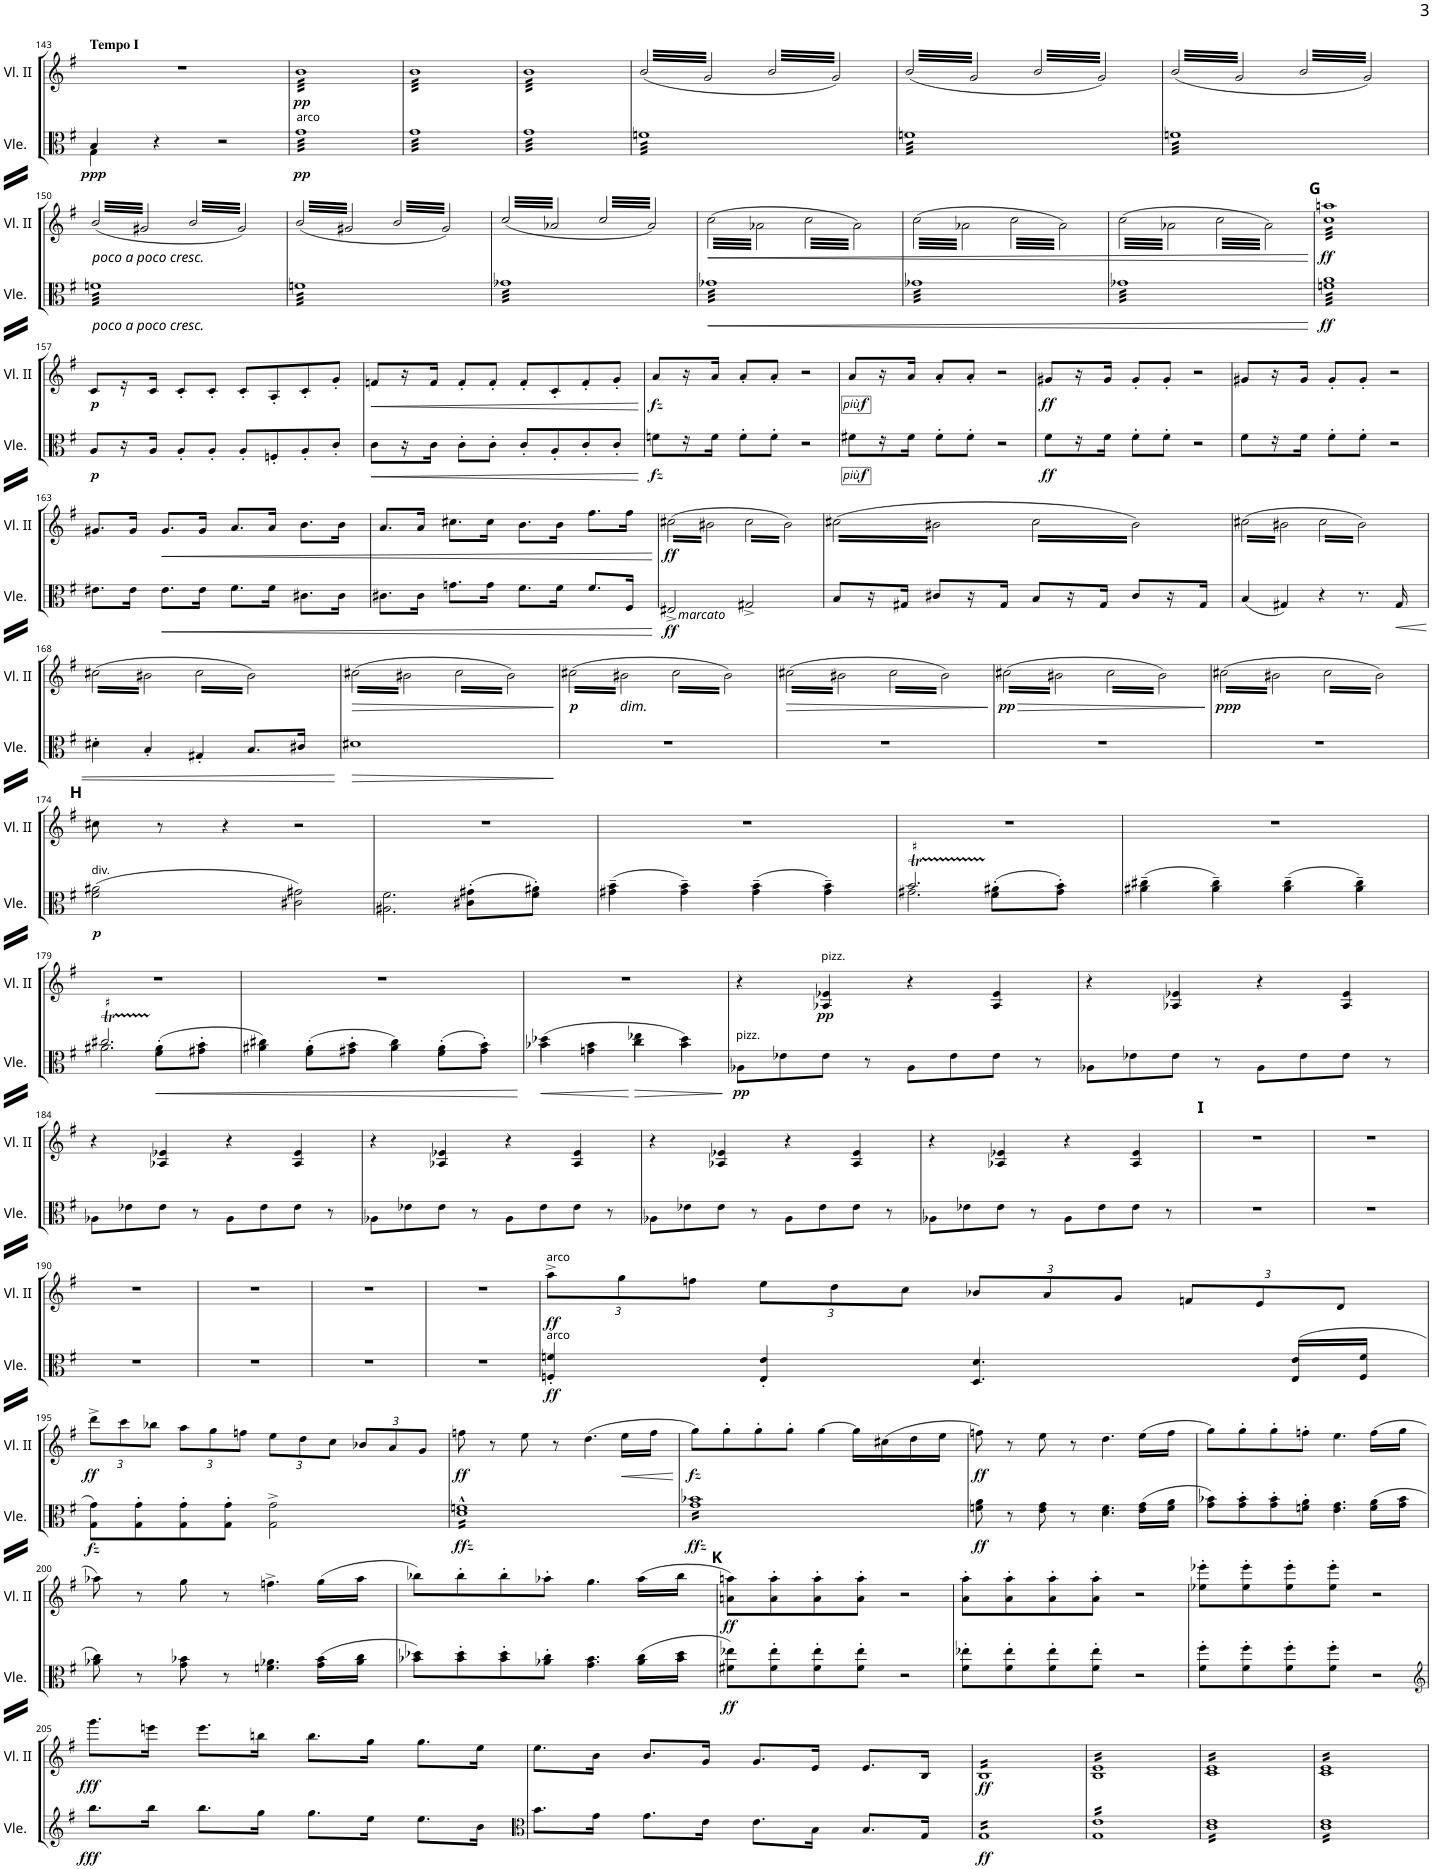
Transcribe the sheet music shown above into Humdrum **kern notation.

**kern	**dynam	**kern	**dynam
*part2	*part2	*part1	*part1
*staff2	*staff2	*staff1	*staff1
*I"Viole	*	*I"Violini II	*
*I'Vle.	*	*I'Vl. II	*
!!LO:PB:g=z
*clefC3	*	*clefG2	*
*k[f#]	*	*k[f#]	*
*M4/4	*	*M4/4	*
*met(c)	*	*met(c)	*
=143	=143	=143	=143
*^	*	*	*
!	!	!LO:DY:b	!	!
4B/	4G\	ppp	1r	.
4r	4ryy	.	.	.
2r	2ryy	.	.	.
=144	=144	=144	=144	=144
!LO:TX:a:t=arco	!	!	!	!
!	!	!LO:DY:b	!	!LO:DY:b
*v	*v	*	*	*
*tremolo	*	*	*
*	*	*tremolo	*
32gLLL	pp	32bLLL	pp
32g	.	32b	.
32g	.	32b	.
32g	.	32b	.
32g	.	32b	.
32g	.	32b	.
32g	.	32b	.
32g	.	32b	.
32g	.	32b	.
32g	.	32b	.
32g	.	32b	.
32g	.	32b	.
32g	.	32b	.
32g	.	32b	.
32g	.	32b	.
32g	.	32b	.
32g	.	32b	.
32g	.	32b	.
32g	.	32b	.
32g	.	32b	.
32g	.	32b	.
32g	.	32b	.
32g	.	32b	.
32g	.	32b	.
32g	.	32b	.
32g	.	32b	.
32g	.	32b	.
32g	.	32b	.
32g	.	32b	.
32g	.	32b	.
32g	.	32b	.
32gJJJ	.	32bJJJ	.
=145	=145	=145	=145
32gLLL	.	32bLLL	.
32g	.	32b	.
32g	.	32b	.
32g	.	32b	.
32g	.	32b	.
32g	.	32b	.
32g	.	32b	.
32g	.	32b	.
32g	.	32b	.
32g	.	32b	.
32g	.	32b	.
32g	.	32b	.
32g	.	32b	.
32g	.	32b	.
32g	.	32b	.
32g	.	32b	.
32g	.	32b	.
32g	.	32b	.
32g	.	32b	.
32g	.	32b	.
32g	.	32b	.
32g	.	32b	.
32g	.	32b	.
32g	.	32b	.
32g	.	32b	.
32g	.	32b	.
32g	.	32b	.
32g	.	32b	.
32g	.	32b	.
32g	.	32b	.
32g	.	32b	.
32gJJJ	.	32bJJJ	.
=146	=146	=146	=146
32gLLL	.	32bLLL	.
32g	.	32b	.
32g	.	32b	.
32g	.	32b	.
32g	.	32b	.
32g	.	32b	.
32g	.	32b	.
32g	.	32b	.
32g	.	32b	.
32g	.	32b	.
32g	.	32b	.
32g	.	32b	.
32g	.	32b	.
32g	.	32b	.
32g	.	32b	.
32g	.	32b	.
32g	.	32b	.
32g	.	32b	.
32g	.	32b	.
32g	.	32b	.
32g	.	32b	.
32g	.	32b	.
32g	.	32b	.
32g	.	32b	.
32g	.	32b	.
32g	.	32b	.
32g	.	32b	.
32g	.	32b	.
32g	.	32b	.
32g	.	32b	.
32g	.	32b	.
32gJJJ	.	32bJJJ	.
=147	=147	=147	=147
32fnLLL	.	(64b/LLLL	.
.	.	64g/	.
32fn	.	64b/	.
.	.	64g/	.
32fn	.	64b/	.
.	.	64g/	.
32fn	.	64b/	.
.	.	64g/	.
32fn	.	64b/	.
.	.	64g/	.
32fn	.	64b/	.
.	.	64g/	.
32fn	.	64b/	.
.	.	64g/	.
32fn	.	64b/	.
.	.	64g/	.
32fn	.	64b/	.
.	.	64g/	.
32fn	.	64b/	.
.	.	64g/	.
32fn	.	64b/	.
.	.	64g/	.
32fn	.	64b/	.
.	.	64g/	.
32fn	.	64b/	.
.	.	64g/	.
32fn	.	64b/	.
.	.	64g/	.
32fn	.	64b/	.
.	.	64g/	.
32fn	.	64b/	.
.	.	64g/JJJJ	.
32fn	.	64b/LLLL	.
.	.	64g/)	.
32fn	.	64b/	.
.	.	64g/)	.
32fn	.	64b/	.
.	.	64g/)	.
32fn	.	64b/	.
.	.	64g/)	.
32fn	.	64b/	.
.	.	64g/)	.
32fn	.	64b/	.
.	.	64g/)	.
32fn	.	64b/	.
.	.	64g/)	.
32fn	.	64b/	.
.	.	64g/)	.
32fn	.	64b/	.
.	.	64g/)	.
32fn	.	64b/	.
.	.	64g/)	.
32fn	.	64b/	.
.	.	64g/)	.
32fn	.	64b/	.
.	.	64g/)	.
32fn	.	64b/	.
.	.	64g/)	.
32fn	.	64b/	.
.	.	64g/)	.
32fn	.	64b/	.
.	.	64g/)	.
32fnJJJ	.	64b/	.
.	.	64g/)JJJJ	.
=148	=148	=148	=148
32fnLLL	.	(64b/LLLL	.
.	.	64g/	.
32fn	.	64b/	.
.	.	64g/	.
32fn	.	64b/	.
.	.	64g/	.
32fn	.	64b/	.
.	.	64g/	.
32fn	.	64b/	.
.	.	64g/	.
32fn	.	64b/	.
.	.	64g/	.
32fn	.	64b/	.
.	.	64g/	.
32fn	.	64b/	.
.	.	64g/	.
32fn	.	64b/	.
.	.	64g/	.
32fn	.	64b/	.
.	.	64g/	.
32fn	.	64b/	.
.	.	64g/	.
32fn	.	64b/	.
.	.	64g/	.
32fn	.	64b/	.
.	.	64g/	.
32fn	.	64b/	.
.	.	64g/	.
32fn	.	64b/	.
.	.	64g/	.
32fn	.	64b/	.
.	.	64g/JJJJ	.
32fn	.	64b/LLLL	.
.	.	64g/)	.
32fn	.	64b/	.
.	.	64g/)	.
32fn	.	64b/	.
.	.	64g/)	.
32fn	.	64b/	.
.	.	64g/)	.
32fn	.	64b/	.
.	.	64g/)	.
32fn	.	64b/	.
.	.	64g/)	.
32fn	.	64b/	.
.	.	64g/)	.
32fn	.	64b/	.
.	.	64g/)	.
32fn	.	64b/	.
.	.	64g/)	.
32fn	.	64b/	.
.	.	64g/)	.
32fn	.	64b/	.
.	.	64g/)	.
32fn	.	64b/	.
.	.	64g/)	.
32fn	.	64b/	.
.	.	64g/)	.
32fn	.	64b/	.
.	.	64g/)	.
32fn	.	64b/	.
.	.	64g/)	.
32fnJJJ	.	64b/	.
.	.	64g/)JJJJ	.
=149	=149	=149	=149
32fnLLL	.	(64b/LLLL	.
.	.	64g/	.
32fn	.	64b/	.
.	.	64g/	.
32fn	.	64b/	.
.	.	64g/	.
32fn	.	64b/	.
.	.	64g/	.
32fn	.	64b/	.
.	.	64g/	.
32fn	.	64b/	.
.	.	64g/	.
32fn	.	64b/	.
.	.	64g/	.
32fn	.	64b/	.
.	.	64g/	.
32fn	.	64b/	.
.	.	64g/	.
32fn	.	64b/	.
.	.	64g/	.
32fn	.	64b/	.
.	.	64g/	.
32fn	.	64b/	.
.	.	64g/	.
32fn	.	64b/	.
.	.	64g/	.
32fn	.	64b/	.
.	.	64g/	.
32fn	.	64b/	.
.	.	64g/	.
32fn	.	64b/	.
.	.	64g/JJJJ	.
32fn	.	64b/LLLL	.
.	.	64g/)	.
32fn	.	64b/	.
.	.	64g/)	.
32fn	.	64b/	.
.	.	64g/)	.
32fn	.	64b/	.
.	.	64g/)	.
32fn	.	64b/	.
.	.	64g/)	.
32fn	.	64b/	.
.	.	64g/)	.
32fn	.	64b/	.
.	.	64g/)	.
32fn	.	64b/	.
.	.	64g/)	.
32fn	.	64b/	.
.	.	64g/)	.
32fn	.	64b/	.
.	.	64g/)	.
32fn	.	64b/	.
.	.	64g/)	.
32fn	.	64b/	.
.	.	64g/)	.
32fn	.	64b/	.
.	.	64g/)	.
32fn	.	64b/	.
.	.	64g/)	.
32fn	.	64b/	.
.	.	64g/)	.
32fnJJJ	.	64b/	.
.	.	64g/)JJJJ	.
!!LO:LB:g=z
=150	=150	=150	=150
!	!	!LO:TX:b:i:t=poco a poco cresc.	!
!LO:TX:b:i:t=poco a poco cresc.	!	!	!
32fnLLL	.	(64b/LLLL	.
.	.	64g#X/	.
32fn	.	64b/	.
.	.	64g#X/	.
32fn	.	64b/	.
.	.	64g#X/	.
32fn	.	64b/	.
.	.	64g#X/	.
32fn	.	64b/	.
.	.	64g#X/	.
32fn	.	64b/	.
.	.	64g#X/	.
32fn	.	64b/	.
.	.	64g#X/	.
32fn	.	64b/	.
.	.	64g#X/	.
32fn	.	64b/	.
.	.	64g#X/	.
32fn	.	64b/	.
.	.	64g#X/	.
32fn	.	64b/	.
.	.	64g#X/	.
32fn	.	64b/	.
.	.	64g#X/	.
32fn	.	64b/	.
.	.	64g#X/	.
32fn	.	64b/	.
.	.	64g#X/	.
32fn	.	64b/	.
.	.	64g#X/	.
32fn	.	64b/	.
.	.	64g#X/JJJJ	.
32fn	.	64b/LLLL	.
.	.	64g#/)	.
32fn	.	64b/	.
.	.	64g#/)	.
32fn	.	64b/	.
.	.	64g#/)	.
32fn	.	64b/	.
.	.	64g#/)	.
32fn	.	64b/	.
.	.	64g#/)	.
32fn	.	64b/	.
.	.	64g#/)	.
32fn	.	64b/	.
.	.	64g#/)	.
32fn	.	64b/	.
.	.	64g#/)	.
32fn	.	64b/	.
.	.	64g#/)	.
32fn	.	64b/	.
.	.	64g#/)	.
32fn	.	64b/	.
.	.	64g#/)	.
32fn	.	64b/	.
.	.	64g#/)	.
32fn	.	64b/	.
.	.	64g#/)	.
32fn	.	64b/	.
.	.	64g#/)	.
32fn	.	64b/	.
.	.	64g#/)	.
32fnJJJ	.	64b/	.
.	.	64g#/)JJJJ	.
=151	=151	=151	=151
32fnLLL	.	(64b/LLLL	.
.	.	64g#X/	.
32fn	.	64b/	.
.	.	64g#X/	.
32fn	.	64b/	.
.	.	64g#X/	.
32fn	.	64b/	.
.	.	64g#X/	.
32fn	.	64b/	.
.	.	64g#X/	.
32fn	.	64b/	.
.	.	64g#X/	.
32fn	.	64b/	.
.	.	64g#X/	.
32fn	.	64b/	.
.	.	64g#X/	.
32fn	.	64b/	.
.	.	64g#X/	.
32fn	.	64b/	.
.	.	64g#X/	.
32fn	.	64b/	.
.	.	64g#X/	.
32fn	.	64b/	.
.	.	64g#X/	.
32fn	.	64b/	.
.	.	64g#X/	.
32fn	.	64b/	.
.	.	64g#X/	.
32fn	.	64b/	.
.	.	64g#X/	.
32fn	.	64b/	.
.	.	64g#X/JJJJ	.
32fn	.	64b/LLLL	.
.	.	64g#/)	.
32fn	.	64b/	.
.	.	64g#/)	.
32fn	.	64b/	.
.	.	64g#/)	.
32fn	.	64b/	.
.	.	64g#/)	.
32fn	.	64b/	.
.	.	64g#/)	.
32fn	.	64b/	.
.	.	64g#/)	.
32fn	.	64b/	.
.	.	64g#/)	.
32fn	.	64b/	.
.	.	64g#/)	.
32fn	.	64b/	.
.	.	64g#/)	.
32fn	.	64b/	.
.	.	64g#/)	.
32fn	.	64b/	.
.	.	64g#/)	.
32fn	.	64b/	.
.	.	64g#/)	.
32fn	.	64b/	.
.	.	64g#/)	.
32fn	.	64b/	.
.	.	64g#/)	.
32fn	.	64b/	.
.	.	64g#/)	.
32fnJJJ	.	64b/	.
.	.	64g#/)JJJJ	.
=152	=152	=152	=152
32g-XLLL	.	(64cc/LLLL	.
.	.	64a-X/	.
32g-X	.	64cc/	.
.	.	64a-X/	.
32g-X	.	64cc/	.
.	.	64a-X/	.
32g-X	.	64cc/	.
.	.	64a-X/	.
32g-X	.	64cc/	.
.	.	64a-X/	.
32g-X	.	64cc/	.
.	.	64a-X/	.
32g-X	.	64cc/	.
.	.	64a-X/	.
32g-X	.	64cc/	.
.	.	64a-X/	.
32g-X	.	64cc/	.
.	.	64a-X/	.
32g-X	.	64cc/	.
.	.	64a-X/	.
32g-X	.	64cc/	.
.	.	64a-X/	.
32g-X	.	64cc/	.
.	.	64a-X/	.
32g-X	.	64cc/	.
.	.	64a-X/	.
32g-X	.	64cc/	.
.	.	64a-X/	.
32g-X	.	64cc/	.
.	.	64a-X/	.
32g-X	.	64cc/	.
.	.	64a-X/JJJJ	.
32g-X	.	64cc/LLLL	.
.	.	64a-/)	.
32g-X	.	64cc/	.
.	.	64a-/)	.
32g-X	.	64cc/	.
.	.	64a-/)	.
32g-X	.	64cc/	.
.	.	64a-/)	.
32g-X	.	64cc/	.
.	.	64a-/)	.
32g-X	.	64cc/	.
.	.	64a-/)	.
32g-X	.	64cc/	.
.	.	64a-/)	.
32g-X	.	64cc/	.
.	.	64a-/)	.
32g-X	.	64cc/	.
.	.	64a-/)	.
32g-X	.	64cc/	.
.	.	64a-/)	.
32g-X	.	64cc/	.
.	.	64a-/)	.
32g-X	.	64cc/	.
.	.	64a-/)	.
32g-X	.	64cc/	.
.	.	64a-/)	.
32g-X	.	64cc/	.
.	.	64a-/)	.
32g-X	.	64cc/	.
.	.	64a-/)	.
32g-XJJJ	.	64cc/	.
.	.	64a-/)JJJJ	.
=153	=153	=153	=153
!	!LO:HP:b	!	!LO:HP:b
32g-XLLL	<	(64cc\LLLL	<
.	.	64a-X\	.
32g-X	.	64cc\	.
.	.	64a-X\	.
32g-X	.	64cc\	.
.	.	64a-X\	.
32g-X	.	64cc\	.
.	.	64a-X\	.
32g-X	.	64cc\	.
.	.	64a-X\	.
32g-X	.	64cc\	.
.	.	64a-X\	.
32g-X	.	64cc\	.
.	.	64a-X\	.
32g-X	.	64cc\	.
.	.	64a-X\	.
32g-X	.	64cc\	.
.	.	64a-X\	.
32g-X	.	64cc\	.
.	.	64a-X\	.
32g-X	.	64cc\	.
.	.	64a-X\	.
32g-X	.	64cc\	.
.	.	64a-X\	.
32g-X	.	64cc\	.
.	.	64a-X\	.
32g-X	.	64cc\	.
.	.	64a-X\	.
32g-X	.	64cc\	.
.	.	64a-X\	.
32g-X	.	64cc\	.
.	.	64a-X\JJJJ	.
32g-X	.	64cc\LLLL	.
.	.	64a-\)	.
32g-X	.	64cc\	.
.	.	64a-\)	.
32g-X	.	64cc\	.
.	.	64a-\)	.
32g-X	.	64cc\	.
.	.	64a-\)	.
32g-X	.	64cc\	.
.	.	64a-\)	.
32g-X	.	64cc\	.
.	.	64a-\)	.
32g-X	.	64cc\	.
.	.	64a-\)	.
32g-X	.	64cc\	.
.	.	64a-\)	.
32g-X	.	64cc\	.
.	.	64a-\)	.
32g-X	.	64cc\	.
.	.	64a-\)	.
32g-X	.	64cc\	.
.	.	64a-\)	.
32g-X	.	64cc\	.
.	.	64a-\)	.
32g-X	.	64cc\	.
.	.	64a-\)	.
32g-X	.	64cc\	.
.	.	64a-\)	.
32g-X	.	64cc\	.
.	.	64a-\)	.
32g-XJJJ	.	64cc\	.
.	.	64a-\)JJJJ	.
=154	=154	=154	=154
32g-XLLL	.	(64cc\LLLL	.
.	.	64a-X\	.
32g-X	.	64cc\	.
.	.	64a-X\	.
32g-X	.	64cc\	.
.	.	64a-X\	.
32g-X	.	64cc\	.
.	.	64a-X\	.
32g-X	.	64cc\	.
.	.	64a-X\	.
32g-X	.	64cc\	.
.	.	64a-X\	.
32g-X	.	64cc\	.
.	.	64a-X\	.
32g-X	.	64cc\	.
.	.	64a-X\	.
32g-X	.	64cc\	.
.	.	64a-X\	.
32g-X	.	64cc\	.
.	.	64a-X\	.
32g-X	.	64cc\	.
.	.	64a-X\	.
32g-X	.	64cc\	.
.	.	64a-X\	.
32g-X	.	64cc\	.
.	.	64a-X\	.
32g-X	.	64cc\	.
.	.	64a-X\	.
32g-X	.	64cc\	.
.	.	64a-X\	.
32g-X	.	64cc\	.
.	.	64a-X\JJJJ	.
32g-X	.	64cc\LLLL	.
.	.	64a-\)	.
32g-X	.	64cc\	.
.	.	64a-\)	.
32g-X	.	64cc\	.
.	.	64a-\)	.
32g-X	.	64cc\	.
.	.	64a-\)	.
32g-X	.	64cc\	.
.	.	64a-\)	.
32g-X	.	64cc\	.
.	.	64a-\)	.
32g-X	.	64cc\	.
.	.	64a-\)	.
32g-X	.	64cc\	.
.	.	64a-\)	.
32g-X	.	64cc\	.
.	.	64a-\)	.
32g-X	.	64cc\	.
.	.	64a-\)	.
32g-X	.	64cc\	.
.	.	64a-\)	.
32g-X	.	64cc\	.
.	.	64a-\)	.
32g-X	.	64cc\	.
.	.	64a-\)	.
32g-X	.	64cc\	.
.	.	64a-\)	.
32g-X	.	64cc\	.
.	.	64a-\)	.
32g-XJJJ	.	64cc\	.
.	.	64a-\)JJJJ	.
=155	=155	=155	=155
32g-XLLL	.	(64cc\LLLL	.
.	.	64a-X\	.
32g-X	.	64cc\	.
.	.	64a-X\	.
32g-X	.	64cc\	.
.	.	64a-X\	.
32g-X	.	64cc\	.
.	.	64a-X\	.
32g-X	.	64cc\	.
.	.	64a-X\	.
32g-X	.	64cc\	.
.	.	64a-X\	.
32g-X	.	64cc\	.
.	.	64a-X\	.
32g-X	.	64cc\	.
.	.	64a-X\	.
32g-X	.	64cc\	.
.	.	64a-X\	.
32g-X	.	64cc\	.
.	.	64a-X\	.
32g-X	.	64cc\	.
.	.	64a-X\	.
32g-X	.	64cc\	.
.	.	64a-X\	.
32g-X	.	64cc\	.
.	.	64a-X\	.
32g-X	.	64cc\	.
.	.	64a-X\	.
32g-X	.	64cc\	.
.	.	64a-X\	.
32g-X	.	64cc\	.
.	.	64a-X\JJJJ	.
32g-X	.	64cc\LLLL	.
.	.	64a-\)	.
32g-X	.	64cc\	.
.	.	64a-\)	.
32g-X	.	64cc\	.
.	.	64a-\)	.
32g-X	.	64cc\	.
.	.	64a-\)	.
32g-X	.	64cc\	.
.	.	64a-\)	.
32g-X	.	64cc\	.
.	.	64a-\)	.
32g-X	.	64cc\	.
.	.	64a-\)	.
32g-X	.	64cc\	.
.	.	64a-\)	.
32g-X	.	64cc\	.
.	.	64a-\)	.
32g-X	.	64cc\	.
.	.	64a-\)	.
32g-X	.	64cc\	.
.	.	64a-\)	.
32g-X	.	64cc\	.
.	.	64a-\)	.
32g-X	.	64cc\	.
.	.	64a-\)	.
32g-X	.	64cc\	.
.	.	64a-\)	.
32g-X	.	64cc\	.
.	.	64a-\)	.
32g-XJJJ	.	64cc\	.
.	.	64a-\)JJJJ	.
.	[	.	[
=156	=156	=156	=156
!	!LO:DY:b	!	!LO:DY:b
32fn 32aLLL	ff	32cc 32aanLLL	ff
.	.	.	.
32fn 32a	.	32cc 32aan	.
.	.	.	.
32fn 32a	.	32cc 32aan	.
.	.	.	.
32fn 32a	.	32cc 32aan	.
.	.	.	.
32fn 32a	.	32cc 32aan	.
.	.	.	.
32fn 32a	.	32cc 32aan	.
.	.	.	.
32fn 32a	.	32cc 32aan	.
.	.	.	.
32fn 32a	.	32cc 32aan	.
.	.	.	.
32fn 32a	.	32cc 32aan	.
32fn 32a	.	32cc 32aan	.
32fn 32a	.	32cc 32aan	.
32fn 32a	.	32cc 32aan	.
32fn 32a	.	32cc 32aan	.
32fn 32a	.	32cc 32aan	.
32fn 32a	.	32cc 32aan	.
32fn 32a	.	32cc 32aan	.
32fn 32a	.	32cc 32aan	.
32fn 32a	.	32cc 32aan	.
32fn 32a	.	32cc 32aan	.
32fn 32a	.	32cc 32aan	.
32fn 32a	.	32cc 32aan	.
32fn 32a	.	32cc 32aan	.
32fn 32a	.	32cc 32aan	.
32fn 32a	.	32cc 32aan	.
32fn 32a	.	32cc 32aan	.
32fn 32a	.	32cc 32aan	.
32fn 32a	.	32cc 32aan	.
32fn 32a	.	32cc 32aan	.
32fn 32a	.	32cc 32aan	.
32fn 32a	.	32cc 32aan	.
32fn 32a	.	32cc 32aan	.
32fn 32aJJJ	.	32cc 32aanJJJ	.
*	*	*Xtremolo	*
*Xtremolo	*	*	*
!!LO:LB:g=z
=157	=157	=157	=157
!	!LO:DY:b	!	!LO:DY:b
8A/L	p	8c/L	p
16r	.	16r	.
16A/JJ	.	16c/JJ	.
8A'/L	.	8c'/L	.
8A'/J	.	8c'/J	.
8A'/L	.	8c'/L	.
8Fn'/	.	8A'/	.
8A'/	.	8c'/	.
8c'/J	.	8g'/J	.
=158	=158	=158	=158
!	!LO:HP:b	!	!LO:HP:b
8c\L	<	8fn/L	<
16r	.	16r	.
16c\JJ	.	16f/JJ	.
8c'\L	.	8f'/L	.
8c'\J	.	8f'/J	.
8c'/L	.	8f'/L	.
8A'/	.	8c'/	.
8c'/	.	8f'/	.
8c'/J	.	8g'/J	.
.	[	.	[
=159	=159	=159	=159
!	!LO:DY:b	!	!LO:DY:b
8fn\L	fz	8a/L	fz
16r	.	16r	.
16f\JJ	.	16a/JJ	.
8f'\L	.	8a'/L	.
8f'\J	.	8a'/J	.
2r	.	2r	.
=160	=160	=160	=160
!	!LO:DY:b	!	!
!	!LO:DY:n=1:b	!	!LO:DY:b
!	!	!	!LO:DY:n=1:b
8f#X\L	other-dynamics f	8a/L	other-dynamics f
16r	.	16r	.
16f#\JJ	.	16a/JJ	.
8f#'\L	.	8a'/L	.
8f#'\J	.	8a'/J	.
2r	.	2r	.
=161	=161	=161	=161
!	!LO:DY:b	!	!LO:DY:b
8f#\L	ff	8g#X/L	ff
16r	.	16r	.
16f#\JJ	.	16g#/JJ	.
8f#'\L	.	8g#'/L	.
8f#'\J	.	8g#'/J	.
2r	.	2r	.
=162	=162	=162	=162
8f#\L	.	8g#X/L	.
16r	.	16r	.
16f#\JJ	.	16g#/JJ	.
8f#'\L	.	8g#'/L	.
8f#'\J	.	8g#'/J	.
2r	.	2r	.
!!LO:LB:g=z
=163	=163	=163	=163
8.e#X\L	.	8.g#X/L	.
16e#\Jk	.	16g#/Jk	.
!	!LO:HP:b	!	!LO:HP:b
8.e#\L	<	8.g#/L	<
16e#\Jk	.	16g#/Jk	.
8.f#\L	.	8.a/L	.
16f#\Jk	.	16a/Jk	.
8.c#X\L	.	8.b\L	.
16c#\Jk	.	16b\Jk	.
=164	=164	=164	=164
8.c#X\L	.	8.a/L	.
16c#\Jk	.	16a/Jk	.
8.gn\L	.	8.cc#X\L	.
16g\Jk	.	16cc#\Jk	.
8.f#\L	.	8.b\L	.
16f#\Jk	.	16b\Jk	.
8.f#/L	.	8.ff#\L	.
16F#/Jk	.	16ff#\Jk	.
.	[	.	[
=165	=165	=165	=165
!LO:TX:b:i:t=marcato	!	!	!
!	!LO:DY:b	!	!LO:DY:b
*	*	*tremolo	*
2E#X^/	ff	(32cc#X\LLL	ff
.	.	32b#X\	.
.	.	32cc#X\	.
.	.	32b#X\	.
.	.	32cc#X\	.
.	.	32b#X\	.
.	.	32cc#X\	.
.	.	32b#X\	.
.	.	32cc#X\	.
.	.	32b#X\	.
.	.	32cc#X\	.
.	.	32b#X\	.
.	.	32cc#X\	.
.	.	32b#X\	.
.	.	32cc#X\	.
.	.	32b#X\JJJ	.
2G#X^/	.	32cc#\LLL	.
.	.	32b#\)	.
.	.	32cc#\	.
.	.	32b#\)	.
.	.	32cc#\	.
.	.	32b#\)	.
.	.	32cc#\	.
.	.	32b#\)	.
.	.	32cc#\	.
.	.	32b#\)	.
.	.	32cc#\	.
.	.	32b#\)	.
.	.	32cc#\	.
.	.	32b#\)	.
.	.	32cc#\	.
.	.	32b#\)JJJ	.
=166	=166	=166	=166
8B/L	.	(32cc#X\LLL	.
.	.	32b#X\	.
.	.	32cc#X\	.
.	.	32b#X\	.
16r	.	32cc#X\	.
.	.	32b#X\	.
16G#X/JJ	.	32cc#X\	.
.	.	32b#X\	.
8c#X/L	.	32cc#X\	.
.	.	32b#X\	.
.	.	32cc#X\	.
.	.	32b#X\	.
16r	.	32cc#X\	.
.	.	32b#X\	.
16G#/JJ	.	32cc#X\	.
.	.	32b#X\JJJ	.
8B/L	.	32cc#\LLL	.
.	.	32b#\)	.
.	.	32cc#\	.
.	.	32b#\)	.
16r	.	32cc#\	.
.	.	32b#\)	.
16G#/JJ	.	32cc#\	.
.	.	32b#\)	.
8c#/L	.	32cc#\	.
.	.	32b#\)	.
.	.	32cc#\	.
.	.	32b#\)	.
16r	.	32cc#\	.
.	.	32b#\)	.
16G#/JJ	.	32cc#\	.
.	.	32b#\)JJJ	.
=167	=167	=167	=167
(4B/	.	(32cc#X\LLL	.
.	.	32b#X\	.
.	.	32cc#X\	.
.	.	32b#X\	.
.	.	32cc#X\	.
.	.	32b#X\	.
.	.	32cc#X\	.
.	.	32b#X\	.
4G#X/)	.	32cc#X\	.
.	.	32b#X\	.
.	.	32cc#X\	.
.	.	32b#X\	.
.	.	32cc#X\	.
.	.	32b#X\	.
.	.	32cc#X\	.
.	.	32b#X\JJJ	.
4r	.	32cc#\LLL	.
.	.	32b#\)	.
.	.	32cc#\	.
.	.	32b#\)	.
.	.	32cc#\	.
.	.	32b#\)	.
.	.	32cc#\	.
.	.	32b#\)	.
8.r	.	32cc#\	.
.	.	32b#\)	.
.	.	32cc#\	.
.	.	32b#\)	.
.	.	32cc#\	.
.	.	32b#\)	.
!	!LO:HP:b	!	!
16G#/	<	32cc#\	.
.	.	32b#\)JJJ	.
!!LO:LB:g=z
=168	=168	=168	=168
4d#X'\	.	(32cc#X\LLL	.
.	.	32b#X\	.
.	.	32cc#X\	.
.	.	32b#X\	.
.	.	32cc#X\	.
.	.	32b#X\	.
.	.	32cc#X\	.
.	.	32b#X\	.
4B'/	.	32cc#X\	.
.	.	32b#X\	.
.	.	32cc#X\	.
.	.	32b#X\	.
.	.	32cc#X\	.
.	.	32b#X\	.
.	.	32cc#X\	.
.	.	32b#X\JJJ	.
4G#X'/	.	32cc#\LLL	.
.	.	32b#\)	.
.	.	32cc#\	.
.	.	32b#\)	.
.	.	32cc#\	.
.	.	32b#\)	.
.	.	32cc#\	.
.	.	32b#\)	.
8.B/L	.	32cc#\	.
.	.	32b#\)	.
.	.	32cc#\	.
.	.	32b#\)	.
.	.	32cc#\	.
.	.	32b#\)	.
16c#X/Jk	.	32cc#\	.
.	.	32b#\)JJJ	.
.	[	.	.
=169	=169	=169	=169
!	!LO:HP:b	!	!LO:HP:b
1d#X	>	(32cc#X\LLL	>
.	.	32b#X\	.
.	.	32cc#X\	.
.	.	32b#X\	.
.	.	32cc#X\	.
.	.	32b#X\	.
.	.	32cc#X\	.
.	.	32b#X\	.
.	.	32cc#X\	.
.	.	32b#X\	.
.	.	32cc#X\	.
.	.	32b#X\	.
.	.	32cc#X\	.
.	.	32b#X\	.
.	.	32cc#X\	.
.	.	32b#X\JJJ	.
.	.	32cc#\LLL	.
.	.	32b#\)	.
.	.	32cc#\	.
.	.	32b#\)	.
.	.	32cc#\	.
.	.	32b#\)	.
.	.	32cc#\	.
.	.	32b#\)	.
.	.	32cc#\	.
.	.	32b#\)	.
.	.	32cc#\	.
.	.	32b#\)	.
.	.	32cc#\	.
.	.	32b#\)	.
.	.	32cc#\	.
.	.	32b#\)JJJ	.
.	]	.	]
=170	=170	=170	=170
!	!	!	!LO:DY:b
1r	.	(32cc#X\LLL	p
.	.	32b#X\	.
.	.	32cc#X\	.
.	.	32b#X\	.
.	.	32cc#X\	.
.	.	32b#X\	.
.	.	32cc#X\	.
.	.	32b#X\	.
!	!	!LO:TX:b:i:t=dim.	!
.	.	32cc#X\	.
.	.	32b#X\	.
.	.	32cc#X\	.
.	.	32b#X\	.
.	.	32cc#X\	.
.	.	32b#X\	.
.	.	32cc#X\	.
.	.	32b#X\JJJ	.
.	.	32cc#\LLL	.
.	.	32b#\)	.
.	.	32cc#\	.
.	.	32b#\)	.
.	.	32cc#\	.
.	.	32b#\)	.
.	.	32cc#\	.
.	.	32b#\)	.
.	.	32cc#\	.
.	.	32b#\)	.
.	.	32cc#\	.
.	.	32b#\)	.
.	.	32cc#\	.
.	.	32b#\)	.
.	.	32cc#\	.
.	.	32b#\)JJJ	.
=171	=171	=171	=171
!	!	!	!LO:HP:b
1r	.	(32cc#X\LLL	>
.	.	32b#X\	.
.	.	32cc#X\	.
.	.	32b#X\	.
.	.	32cc#X\	.
.	.	32b#X\	.
.	.	32cc#X\	.
.	.	32b#X\	.
.	.	32cc#X\	.
.	.	32b#X\	.
.	.	32cc#X\	.
.	.	32b#X\	.
.	.	32cc#X\	.
.	.	32b#X\	.
.	.	32cc#X\	.
.	.	32b#X\JJJ	.
.	.	32cc#\LLL	.
.	.	32b#\)	.
.	.	32cc#\	.
.	.	32b#\)	.
.	.	32cc#\	.
.	.	32b#\)	.
.	.	32cc#\	.
.	.	32b#\)	.
.	.	32cc#\	.
.	.	32b#\)	.
.	.	32cc#\	.
.	.	32b#\)	.
.	.	32cc#\	.
.	.	32b#\)	.
.	.	32cc#\	.
.	.	32b#\)JJJ	.
.	.	.	]
=172	=172	=172	=172
!	!	!	!LO:HP:b
!	!	!	!LO:DY:n=1:b
1r	.	(32cc#X\LLL	> pp
.	.	32b#X\	.
.	.	32cc#X\	.
.	.	32b#X\	.
.	.	32cc#X\	.
.	.	32b#X\	.
.	.	32cc#X\	.
.	.	32b#X\	.
.	.	32cc#X\	.
.	.	32b#X\	.
.	.	32cc#X\	.
.	.	32b#X\	.
.	.	32cc#X\	.
.	.	32b#X\	.
.	.	32cc#X\	.
.	.	32b#X\JJJ	.
.	.	32cc#\LLL	.
.	.	32b#\)	.
.	.	32cc#\	.
.	.	32b#\)	.
.	.	32cc#\	.
.	.	32b#\)	.
.	.	32cc#\	.
.	.	32b#\)	.
.	.	32cc#\	.
.	.	32b#\)	.
.	.	32cc#\	.
.	.	32b#\)	.
.	.	32cc#\	.
.	.	32b#\)	.
.	.	32cc#\	.
.	.	32b#\)JJJ	.
.	.	.	]
=173	=173	=173	=173
!	!	!	!LO:DY:b
1r	.	(32cc#X\LLL	ppp
.	.	32b#X\	.
.	.	32cc#X\	.
.	.	32b#X\	.
.	.	32cc#X\	.
.	.	32b#X\	.
.	.	32cc#X\	.
.	.	32b#X\	.
.	.	32cc#X\	.
.	.	32b#X\	.
.	.	32cc#X\	.
.	.	32b#X\	.
.	.	32cc#X\	.
.	.	32b#X\	.
.	.	32cc#X\	.
.	.	32b#X\JJJ	.
.	.	32cc#\LLL	.
.	.	32b#\)	.
.	.	32cc#\	.
.	.	32b#\)	.
.	.	32cc#\	.
.	.	32b#\)	.
.	.	32cc#\	.
.	.	32b#\)	.
.	.	32cc#\	.
.	.	32b#\)	.
.	.	32cc#\	.
.	.	32b#\)	.
.	.	32cc#\	.
.	.	32b#\)	.
.	.	32cc#\	.
.	.	32b#\)JJJ	.
*	*	*Xtremolo	*
!!LO:LB:g=z
=174	=174	=174	=174
*^	*	*	*
!LO:TX:a:t=div.	!	!	!	!
!	!	!LO:DY:b	!	!
(>2a#X\	2f#\	p	8cc#X\	.
.	.	.	.	.
.	.	.	.	.
.	.	.	.	.
.	.	.	8r	.
.	.	.	.	.
.	.	.	.	.
.	.	.	.	.
.	.	.	4r	.
2g#X\)	2c#X\	.	2r	.
=175	=175	=175	=175	=175
2.f#\	2.A#X\	.	1r	.
(>8g#X'>\L	(8c#X'\L	.	.	.
8a#X'>\J)	8f#'\J)	.	.	.
=176	=176	=176	=176	=176
(>4b~>\	4g#X\	.	1r	.
4b~>\)	4g#\	.	.	.
(>4b~>\	4g#\	.	.	.
4b~>\)	4g#\	.	.	.
=177	=177	=177	=177	=177
2.b/	2.g#X\	.	1r	.
(>8a#X'>\L	8f#\L	.	.	.
8b'>\J)	8g#\J	.	.	.
=178	=178	=178	=178	=178
(>4cc#X~>\	4a#X\	.	1r	.
4cc#~>\)	4a#\	.	.	.
(>4cc#~>\	4a#\	.	.	.
4cc#~>\)	4a#\	.	.	.
!!LO:LB:g=z
=179	=179	=179	=179	=179
2.cc#X/	2.a#X\	.	1r	.
!	!	!LO:HP:b	!	!
(>8a#'>\L	8f#'\L	<	.	.
8b'>\J	8g#X'\J	.	.	.
=180	=180	=180	=180	=180
4cc#X\)	4a#X\	.	1r	.
(>8a#'>\L	8f#'\L	.	.	.
8b'>\J	8g#X'\J	.	.	.
4cc#\)	4a#\	.	.	.
(>8a#'>\L	8f#'\L	.	.	.
8b'>\J)	8g#'\J	.	.	.
*v	*v	*	*	*
.	[	.	.
=181	=181	=181	=181
!	!LO:HP:b	!	!
*^	*	*	*
(>4dd-X\	4b-X\	<	1r	.
4b-\	4gn\	.	.	.
!	!	!LO:HP:n=1:b	!	!
4ee-X\	4cc\	[ >	.	.
4dd-\)	4b-\	.	.	.
*v	*v	*	*	*
.	]	.	.
=182	=182	=182	=182
!LO:TX:a:t=pizz.	!	!	!
!	!LO:DY:b	!	!
8A-X\L	pp	4r	.
8e-X\	.	.	.
!	!	!LO:TX:a:t=pizz.	!
!	!	!	!LO:DY:b
8e-\J	.	4A-X/ 4e-X/	pp
8r	.	.	.
8A-\L	.	4r	.
8e-\	.	.	.
8e-\J	.	4A-/ 4e-/	.
8r	.	.	.
=183	=183	=183	=183
8A-X\L	.	4r	.
8e-X\	.	.	.
8e-\J	.	4A-X/ 4e-X/	.
8r	.	.	.
8A-\L	.	4r	.
8e-\	.	.	.
8e-\J	.	4A-/ 4e-/	.
8r	.	.	.
!!LO:LB:g=z
=184	=184	=184	=184
8A-X\L	.	4r	.
8e-X\	.	.	.
8e-\J	.	4A-X/ 4e-X/	.
8r	.	.	.
8A-\L	.	4r	.
8e-\	.	.	.
8e-\J	.	4A-/ 4e-/	.
8r	.	.	.
=185	=185	=185	=185
8A-X\L	.	4r	.
8e-X\	.	.	.
8e-\J	.	4A-X/ 4e-X/	.
8r	.	.	.
8A-\L	.	4r	.
8e-\	.	.	.
8e-\J	.	4A-/ 4e-/	.
8r	.	.	.
=186	=186	=186	=186
8A-X\L	.	4r	.
8e-X\	.	.	.
8e-\J	.	4A-X/ 4e-X/	.
8r	.	.	.
8A-\L	.	4r	.
8e-\	.	.	.
8e-\J	.	4A-/ 4e-/	.
8r	.	.	.
=187	=187	=187	=187
8A-X\L	.	4r	.
8e-X\	.	.	.
8e-\J	.	4A-X/ 4e-X/	.
8r	.	.	.
8A-\L	.	4r	.
8e-\	.	.	.
8e-\J	.	4A-/ 4e-/	.
8r	.	.	.
=188	=188	=188	=188
1r	.	1r	.
=189	=189	=189	=189
1r	.	1r	.
!!LO:LB:g=z
=190	=190	=190	=190
1r	.	1r	.
=191	=191	=191	=191
1r	.	1r	.
=192	=192	=192	=192
1r	.	1r	.
=193	=193	=193	=193
1r	.	1r	.
=194	=194	=194	=194
*	*	*Xbrackettup	*
!	!	!LO:TX:a:t=arco	!
!LO:TX:a:t=arco	!	!	!
!	!LO:DY:b	!	!LO:DY:b
4Fn/' 4fn/'	ff	12aa^\L	ff
.	.	12gg\	.
.	.	12ffn\J	.
4E/' 4e/'	.	12ee\L	.
.	.	12dd\	.
.	.	12cc\J	.
4.D/ 4.d/	.	12b-X/L	.
.	.	12a/	.
.	.	12g/J	.
.	.	12fn/L	.
.	.	12e/	.
(16E/ 16e/LL	.	.	.
.	.	12d/J	.
16F/ 16f/JJ	.	.	.
!!LO:LB:g=z
=195	=195	=195	=195
!	!LO:DY:b	!	!LO:DY:b
8G\ 8g\L)	fz	12ddd^\L	ff
.	.	12ccc\	.
8G\' 8g\'	.	.	.
.	.	12bb-X\J	.
8G\' 8g\'	.	12aa\L	.
.	.	12gg\	.
8G\' 8g\'J	.	.	.
.	.	12ffn\J	.
2G\^ 2g\^	.	12ee\L	.
.	.	12dd\	.
.	.	12cc\J	.
.	.	12b-X/L	.
.	.	12a/	.
.	.	12g/J	.
=196	=196	=196	=196
!	!LO:DY:b	!	!LO:DY:b
*tremolo	*	*	*
16d^^ 16fn^^LL	other-dynamics	8ffn\	ff
16d^^ 16fn^^	.	.	.
16d^^ 16fn^^	.	8r	.
16d^^ 16fn^^	.	.	.
16d^^ 16fn^^	.	8ee\	.
16d^^ 16fn^^	.	.	.
16d^^ 16fn^^	.	8r	.
16d^^ 16fn^^	.	.	.
16d^^ 16fn^^	.	(4.dd\	.
16d^^ 16fn^^	.	.	.
16d^^ 16fn^^	.	.	.
16d^^ 16fn^^	.	.	.
16d^^ 16fn^^	.	.	.
16d^^ 16fn^^	.	.	.
!	!	!	!LO:HP:b
16d^^ 16fn^^	.	16ee\LL	<
16d^^ 16fn^^JJ	.	16ff\JJ	.
.	.	.	[
=197	=197	=197	=197
!	!LO:DY:b	!	!LO:DY:b
16g 16b-XLL	other-dynamics	8gg\L)	fz
16g 16b-X	.	.	.
16g 16b-X	.	8gg'\	.
16g 16b-X	.	.	.
16g 16b-X	.	8gg'\	.
16g 16b-X	.	.	.
16g 16b-X	.	8gg'\J	.
16g 16b-X	.	.	.
16g 16b-X	.	[4gg\	.
16g 16b-X	.	.	.
16g 16b-X	.	.	.
16g 16b-X	.	.	.
16g 16b-X	.	16gg\LL]	.
16g 16b-X	.	(16cc#X\	.
16g 16b-X	.	16dd\	.
16g 16b-XJJ	.	16ee\JJ	.
*Xtremolo	*	*	*
=198	=198	=198	=198
!	!LO:DY:b	!	!LO:DY:b
8fn\ 8a\	ff	8ffn\)	ff
8r	.	8r	.
8e\ 8g\	.	8ee\	.
8r	.	8r	.
4.d\ 4.f\	.	4.dd\	.
(16e\ 16g\LL	.	(16ee\LL	.
16f\ 16a\JJ	.	16ff\JJ	.
=199	=199	=199	=199
8g\ 8b-X\L)	.	8gg\L)	.
8g\' 8b-\'	.	8gg'\	.
8g\' 8b-\'	.	8gg'\	.
8fn\' 8a\'J	.	8ffn'\J	.
4.e\ 4.g\	.	4.ee\	.
(16f\ 16a\LL	.	(16ff\LL	.
16g\ 16b-\JJ	.	16gg\JJ	.
!!LO:LB:g=z
=200	=200	=200	=200
8a-X\ 8cc\)	.	8aa-X\)	.
8r	.	8r	.
8g\ 8b-X\	.	8gg\	.
8r	.	8r	.
4.fn\ 4.a-X\	.	4.ffn^\	.
(16g\ 16b-\LL	.	(16gg\LL	.
16a-\ 16cc\JJ	.	16aa-\JJ	.
=201	=201	=201	=201
8b-X\ 8dd-X\L)	.	8bb-X\L)	.
8b-\' 8dd-\'	.	8bb-'\	.
8b-\' 8dd-\'	.	8bb-'\	.
8a-X\' 8cc\'J	.	8aa-X'\J	.
4.g\ 4.b-\	.	4.gg\	.
(16a-\ 16cc\LL	.	(16aa-\LL	.
16b-\ 16dd-\JJ	.	16bb-\JJ	.
=202	=202	=202	=202
!	!LO:DY:b	!	!LO:DY:b
8f#X\ 8ee-X\L)	ff	8an\ 8aan\L)	ff
8f#\' 8ee-\'	.	8a\' 8aa\'	.
8f#\' 8ee-\'	.	8a\' 8aa\'	.
8f#\' 8ee-\'J	.	8a\' 8aa\'J	.
2r	.	2r	.
=203	=203	=203	=203
8f#\' 8ee-X\'L	.	8a\' 8aa\'L	.
8f#\' 8ee-\'	.	8a\' 8aa\'	.
8f#\' 8ee-\'	.	8a\' 8aa\'	.
8f#\' 8ee-\'J	.	8a\' 8aa\'J	.
2r	.	2r	.
=204	=204	=204	=204
8f#\' 8ff#\'L	.	8ee-X\' 8eee-X\'L	.
8f#\' 8ff#\'	.	8ee-\' 8eee-\'	.
8f#\' 8ff#\'	.	8ee-\' 8eee-\'	.
8f#\' 8ff#\'J	.	8ee-\' 8eee-\'J	.
2r	.	2r	.
!!LO:LB:g=z
=205	=205	=205	=205
*clefG2	*	*	*
!	!LO:DY:b	!	!LO:DY:b
8.bb\L	fff	8.ggg\L	fff
16bb\Jk	.	16eeen\Jk	.
8.bb\L	.	8.eee\L	.
16gg\Jk	.	16bbn\Jk	.
8.gg\L	.	8.bb\L	.
16ee\Jk	.	16gg\Jk	.
8.ee\L	.	8.gg\L	.
16b\Jk	.	16ee\Jk	.
=206	=206	=206	=206
*clefC3	*	*	*
8.b\L	.	8.ee\L	.
16g\Jk	.	16b\Jk	.
8.g\L	.	8.b/L	.
16e\Jk	.	16g/Jk	.
8.e\L	.	8.g/L	.
16B\Jk	.	16e/Jk	.
8.B/L	.	8.e/L	.
16G/Jk	.	16B/Jk	.
=207	=207	=207	=207
!	!LO:DY:b	!	!LO:DY:b
*tremolo	*	*	*
*	*	*tremolo	*
16GLL	ff	16BLL	ff
16G	.	16B	.
16G	.	16B	.
16G	.	16B	.
16G	.	16B	.
16G	.	16B	.
16G	.	16B	.
16G	.	16B	.
16G	.	16B	.
16G	.	16B	.
16G	.	16B	.
16G	.	16B	.
16G	.	16B	.
16G	.	16B	.
16G	.	16B	.
16GJJ	.	16BJJ	.
=208	=208	=208	=208
16G 16eLL	.	16B 16eLL	.
16G 16e	.	16B 16e	.
16G 16e	.	16B 16e	.
16G 16e	.	16B 16e	.
16G 16e	.	16B 16e	.
16G 16e	.	16B 16e	.
16G 16e	.	16B 16e	.
16G 16e	.	16B 16e	.
16G 16e	.	16B 16e	.
16G 16e	.	16B 16e	.
16G 16e	.	16B 16e	.
16G 16e	.	16B 16e	.
16G 16e	.	16B 16e	.
16G 16e	.	16B 16e	.
16G 16e	.	16B 16e	.
16G 16eJJ	.	16B 16eJJ	.
=209	=209	=209	=209
16c 16eLL	.	16c 16eLL	.
16c 16e	.	16c 16e	.
16c 16e	.	16c 16e	.
16c 16e	.	16c 16e	.
16c 16e	.	16c 16e	.
16c 16e	.	16c 16e	.
16c 16e	.	16c 16e	.
16c 16e	.	16c 16e	.
16c 16e	.	16c 16e	.
16c 16e	.	16c 16e	.
16c 16e	.	16c 16e	.
16c 16e	.	16c 16e	.
16c 16e	.	16c 16e	.
16c 16e	.	16c 16e	.
16c 16e	.	16c 16e	.
16c 16eJJ	.	16c 16eJJ	.
=210	=210	=210	=210
16c 16eLL	.	16c 16eLL	.
16c 16e	.	16c 16e	.
16c 16e	.	16c 16e	.
16c 16e	.	16c 16e	.
16c 16e	.	16c 16e	.
16c 16e	.	16c 16e	.
16c 16e	.	16c 16e	.
16c 16e	.	16c 16e	.
16c 16e	.	16c 16e	.
16c 16e	.	16c 16e	.
16c 16e	.	16c 16e	.
16c 16e	.	16c 16e	.
16c 16e	.	16c 16e	.
16c 16e	.	16c 16e	.
16c 16e	.	16c 16e	.
16c 16eJJ	.	16c 16eJJ	.
*	*	*Xtremolo	*
*Xtremolo	*	*	*
=	=	=	=
*-	*-	*-	*-
